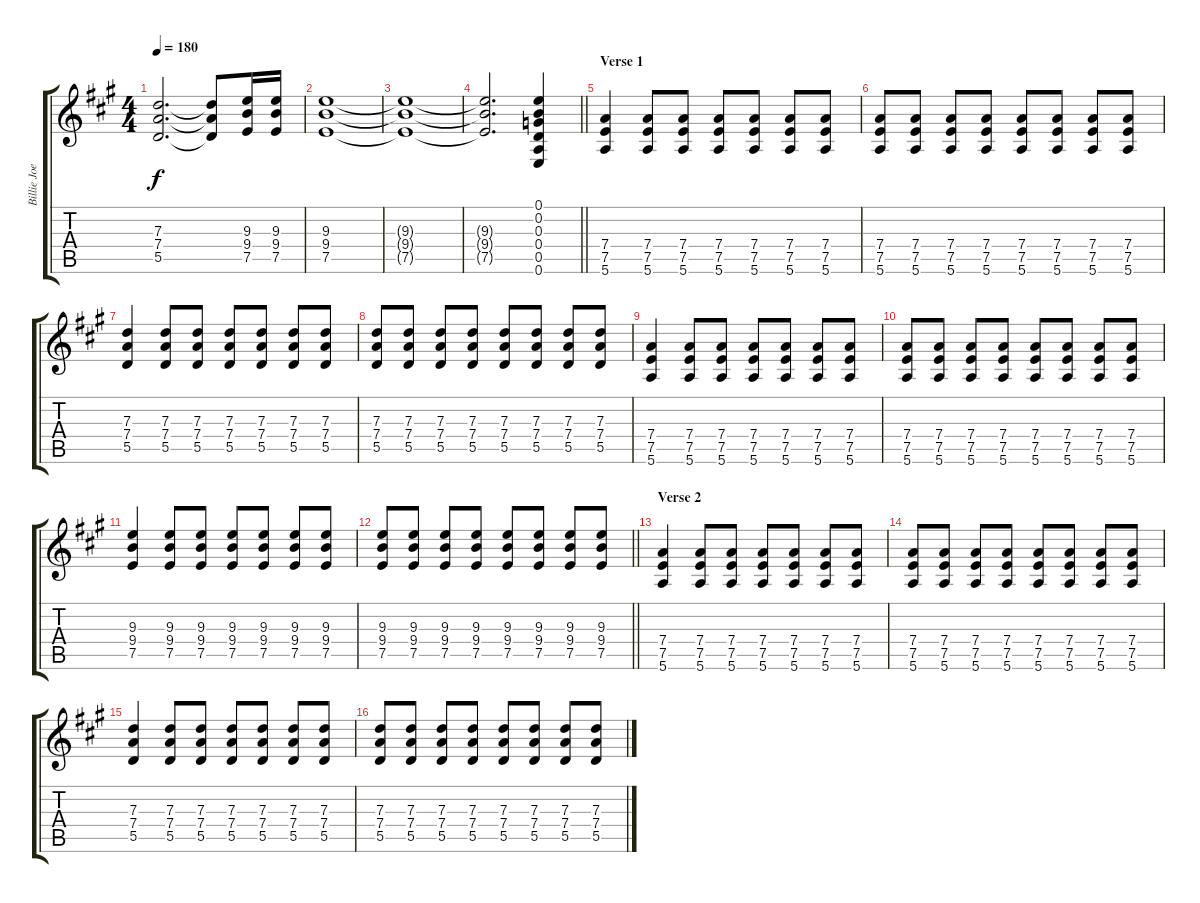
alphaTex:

\track ("Billie Joe Armstrong (Rhthym Guitar)" "Billie Joe") {instrument distortionguitar}
\staff {score tabs}
\tuning (E4 B3 G3 D3 A2 E2) {hide}
\ts (4 4)
\tempo 180
\clef g2
\ks a
(7.3{t} 7.4{t} 5.5{t}).2{d dy f} (7.3{t} 7.4{t} 5.5{t}).8 (9.3 9.4 7.5).16 (9.3 9.4 7.5).16 |
(9.3 9.4 7.5).1 |
(9.3{t} 9.4{t} 7.5{t}).1 |
\barLineRight lightlight
(9.3{t} 9.4{t} 7.5{t}).2{d} (0.1 0.2 0.3 0.4 0.5 0.6).4 |
\section ("" "Verse 1")
(7.4 7.5 5.6).4 (7.4 7.5 5.6).8 (7.4 7.5 5.6).8 (7.4 7.5 5.6).8 (7.4 7.5 5.6).8 (7.4 7.5 5.6).8 (7.4 7.5 5.6).8 |
(7.4 7.5 5.6).8 (7.4 7.5 5.6).8 (7.4 7.5 5.6).8 (7.4 7.5 5.6).8 (7.4 7.5 5.6).8 (7.4 7.5 5.6).8 (7.4 7.5 5.6).8 (7.4 7.5 5.6).8 |
(7.3 7.4 5.5).4 (7.3 7.4 5.5).8 (7.3 7.4 5.5).8 (7.3 7.4 5.5).8 (7.3 7.4 5.5).8 (7.3 7.4 5.5).8 (7.3 7.4 5.5).8 |
(7.3 7.4 5.5).8 (7.3 7.4 5.5).8 (7.3 7.4 5.5).8 (7.3 7.4 5.5).8 (7.3 7.4 5.5).8 (7.3 7.4 5.5).8 (7.3 7.4 5.5).8 (7.3 7.4 5.5).8 |
(7.4 7.5 5.6).4 (7.4 7.5 5.6).8 (7.4 7.5 5.6).8 (7.4 7.5 5.6).8 (7.4 7.5 5.6).8 (7.4 7.5 5.6).8 (7.4 7.5 5.6).8 |
(7.4 7.5 5.6).8 (7.4 7.5 5.6).8 (7.4 7.5 5.6).8 (7.4 7.5 5.6).8 (7.4 7.5 5.6).8 (7.4 7.5 5.6).8 (7.4 7.5 5.6).8 (7.4 7.5 5.6).8 |
(9.3 9.4 7.5).4 (9.3 9.4 7.5).8 (9.3 9.4 7.5).8 (9.3 9.4 7.5).8 (9.3 9.4 7.5).8 (9.3 9.4 7.5).8 (9.3 9.4 7.5).8 |
\barLineRight lightlight
(9.3 9.4 7.5).8 (9.3 9.4 7.5).8 (9.3 9.4 7.5).8 (9.3 9.4 7.5).8 (9.3 9.4 7.5).8 (9.3 9.4 7.5).8 (9.3 9.4 7.5).8 (9.3 9.4 7.5).8 |
\section ("" "Verse 2")
(7.4 7.5 5.6).4 (7.4 7.5 5.6).8 (7.4 7.5 5.6).8 (7.4 7.5 5.6).8 (7.4 7.5 5.6).8 (7.4 7.5 5.6).8 (7.4 7.5 5.6).8 |
(7.4 7.5 5.6).8 (7.4 7.5 5.6).8 (7.4 7.5 5.6).8 (7.4 7.5 5.6).8 (7.4 7.5 5.6).8 (7.4 7.5 5.6).8 (7.4 7.5 5.6).8 (7.4 7.5 5.6).8 |
(7.3 7.4 5.5).4 (7.3 7.4 5.5).8 (7.3 7.4 5.5).8 (7.3 7.4 5.5).8 (7.3 7.4 5.5).8 (7.3 7.4 5.5).8 (7.3 7.4 5.5).8 |
(7.3 7.4 5.5).8 (7.3 7.4 5.5).8 (7.3 7.4 5.5).8 (7.3 7.4 5.5).8 (7.3 7.4 5.5).8 (7.3 7.4 5.5).8 (7.3 7.4 5.5).8 (7.3 7.4 5.5).8
